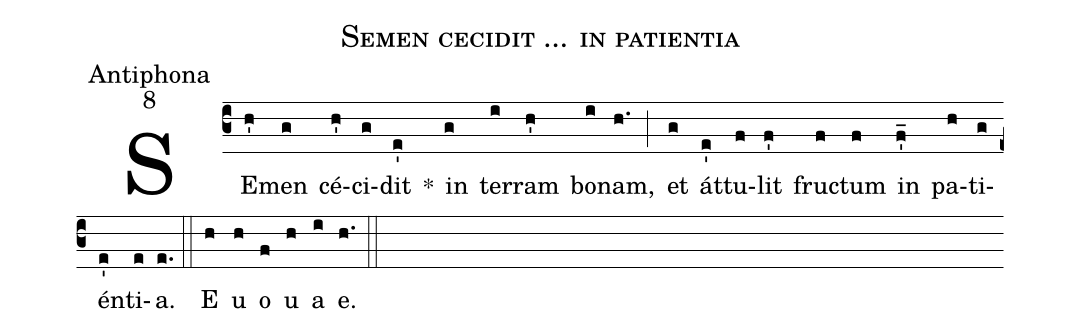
name:Semen cecidit ... in patientia;
office-part:Antiphona;
mode:8;
%%
(c3) SE(h')men(g) cé(h')ci(g)dit(e') *() in(g) ter(i)ram(h') bo(i)nam,(h.) (;) et(g) át(e')tu(f)lit(f') fru(f)ctum(f) in(f'_) pa(h)ti(g)én(e')ti(e)a.(e.) (::) <eu>E(h) u(h) o(f) u(h) a(i) e.</eu>(h.) (::)
